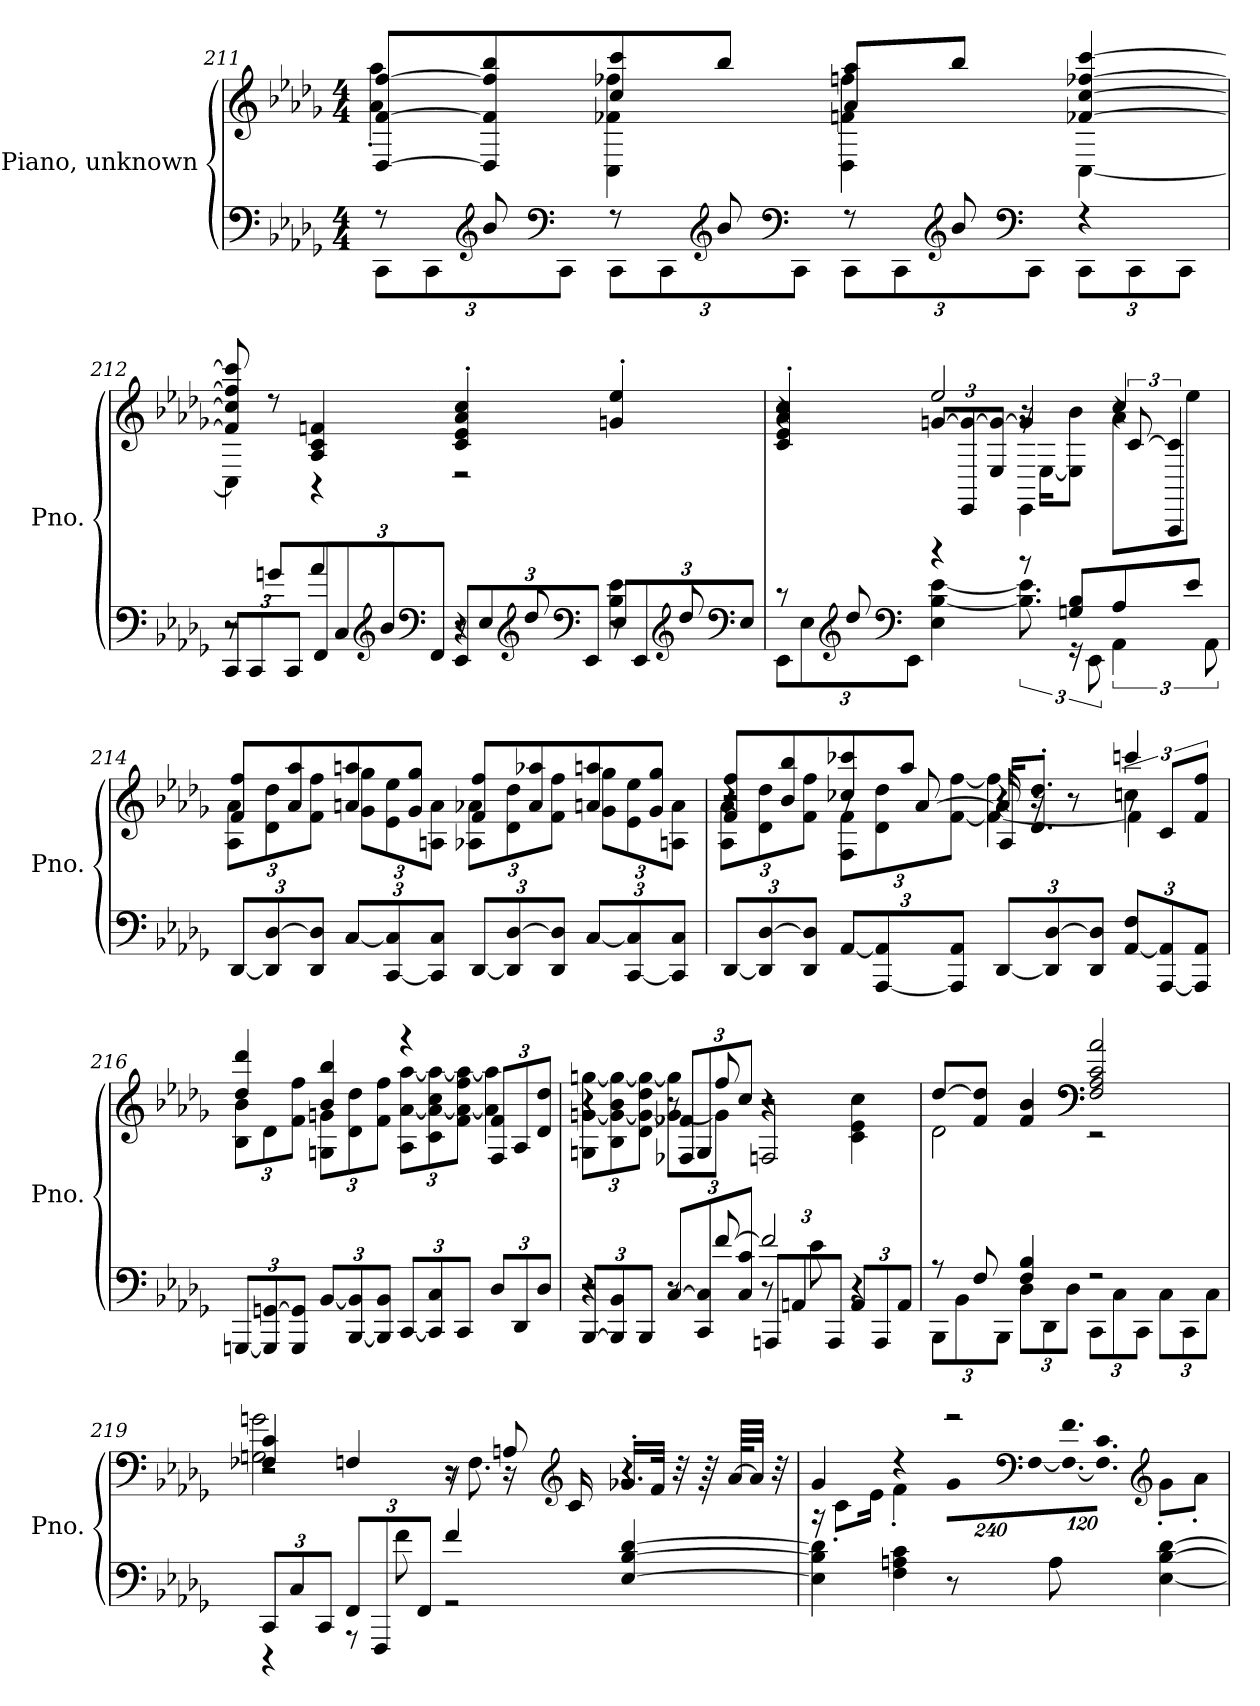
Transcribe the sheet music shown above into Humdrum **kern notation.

**kern	**kern
*part1	*part1
*staff2	*staff1
*I"Piano, unknown	*
*I'Pno.	*
!!LO:LB:g=z
*clefF4	*clefG2
*k[b-e-a-d-g-]	*k[b-e-a-d-g-]
*M4/4	*M4/4
=211	=211
*^	*
*	*Xbrackettup	*
*	*	*^
8r	12CC\L	[8D-/ [8f/ [8ff/L	4a-\' 4aa-\'
.	12CC\	.	.
*clefG2	*	*	*
8b-/	.	8D-/] 8f/] 8ff/] 8bb-/	.
*clefF4	*	*	*
.	12CC\J	.	.
8r	12CC\L	8cc/ 8ccc/	4C\ 4f-X\ 4ff-X\
.	12CC\	.	.
*clefG2	*	*	*
8b-/	.	8bb-/J	.
*clefF4	*	*	*
.	12CC\J	.	.
8r	12CC\L	8a-/ 8aa-/L	4D-\ 4fn\ 4ffn\
.	12CC\	.	.
*clefG2	*	*	*
8b-/	.	8bb-/J	.
*clefF4	*	*	*
.	12CC\J	.	.
4r	12CC\L	[4f-X/ [4cc/ [4ff-X/ [4ccc/	[4C\
.	12CC\	.	.
.	12CC\J	.	.
!!LO:PB:g=z	!!
=212	=212	=212	=212
*	*^	*	*
8r	2r	12CC/L	8f-/] 8cc/] 8ff-/] 8ccc/]	4C\]
.	.	12CC/	.	.
8gn/L	.	.	8r	.
.	.	12CC/J	.	.
8a-/	.	12FF/L	4A-/ 4c/ 4fn/	4r
.	.	12C/	.	.
*clefG2	*	*	*	*
8b-/J	.	.	.	.
*clefF4	*	*	*	*
.	.	12FF/J	.	.
8r	4r	12EE-/L	4c/' 4e-/' 4a-/' 4cc/'	2r
.	.	12E-/	.	.
*clefG2	*	*	*	*
8dd-/	.	.	.	.
*clefF4	*	*	*	*
.	.	12EE-/J	.	.
8r	4B-\ 4e-\	12E-/L	4gn/' 4ee-/'	.
.	.	12EE-/	.	.
*clefG2	*	*	*	*
8dd-/	.	.	.	.
*clefF4	*	*	*	*
.	.	12E-/J	.	.
*	*v	*v	*	*
!!LO:LB:g=z
=213	=213	=213	=213
*	*	*^	*^
8r	12EE-\L	4r	2r	4c/' 4e-/' 4a-/' 4cc/'	2r
.	12E-\	.	.	.	.
*clefG2	*	*	*	*	*
8dd-/	.	.	.	.	.
*clefF4	*	*	*	*	*
.	12EE-\J	.	.	.	.
*	*	*	*	*Xbrackettup	*
4r	4E-\ [4B-\ [4e-\	2ee-/	.	[12gn/L	.
.	.	.	.	12EE-/ 12g/_	.
.	.	.	.	12E-/ 12g/_J	.
*	*brackettup	*	*	*	*
8r	12.B-\] 12.e-\]	.	16r	4g/]	4EE-\
.	.	.	[16E-\KL	.	.
8Gn/ 8B-/L	24r	.	8E-\] 8b-\J	.	.
.	12EE-\	.	.	.	.
*	*	*	*	*brackettup	*
8A-/	6AA-\	4cc/	8a-\L	[12c/	4r
.	.	.	.	6AAA-/ 6c/]	.
8e-/J	.	.	8ee-\J	.	.
.	12AA-\	.	.	.	.
*v	*v	*	*	*	*
*	*	*v	*v	*v
!!LO:LB:g=z
=214	=214	=214
*Xbrackettup	*	*Xbrackettup
[12DD-/L	8f/ 8ff/L	12A-\ 12a-\L
12DD-/] [12D-/	.	12d-\ 12dd-\
.	8a-/ 8aa-/	.
12DD-/ 12D-/]J	.	12f\ 12ff\J
[12C/L	8an/ 8aan/	12g-\ 12gg-\L
[12CC/ 12C/]	.	12e-\ 12ee-\
.	8g-/ 8gg-/J	.
12CC/] 12C/J	.	12An\ 12a\J
[12DD-/L	8f/ 8ff/L	12A-X\ 12a-X\L
12DD-/] [12D-/	.	12d-\ 12dd-\
.	8a-/ 8aa-X/	.
12DD-/ 12D-/]J	.	12f\ 12ff\J
[12C/L	8an/ 8aan/	12g-\ 12gg-\L
[12CC/ 12C/]	.	12e-\ 12ee-\
.	8g-/ 8gg-/J	.
12CC/] 12C/J	.	12An\ 12a\J
=215	=215	=215
*	*^	*^
[12DD-/L	4r	2r	8f/ 8ff/L	12A-\ 12a-\L
12DD-/] [12D-/	.	.	.	12d-\ 12dd-\
.	.	.	8b-/ 8bb-/	.
12DD-/ 12D-/]J	.	.	.	12f\ 12ff\J
[12AA-/L	8r	.	8cc-X/ 8ccc-X/	12F\ 12f\L
[12AAA-/ 12AA-/]	.	.	.	12d-\ 12dd-\
.	[8a-/	.	8aa-/J	.
12AAA-/] 12AA-/J	.	.	.	[12f\ [12ff\J
[12DD-/L	16a-/]	4r	16A-/KL	4f\_ 4ff\]
.	16r	.	8.d-/' 8.dd-/'J	.
12DD-/] [12D-/	.	.	.	.
.	8r	.	.	.
12DD-/ 12D-/]J	.	.	.	.
*	*	*	*brackettup	*
[12AA-/ 12F/L	4cccn/	4ccn\	12r	4f\]
[12AAA-/ 12AA-/]	.	.	12c/L	.
12AAA-/] 12AA-/J	.	.	12f/ 12ff/J	.
*	*	*v	*v	*v
!!LO:LB:g=z
=216	=216	=216
*	*	*Xbrackettup
[12GGGn/L	4dd-/ 4ddd-/	12B-\ 12b-\L
12GGG/] [12GGn/	.	12d-\
12GGG/ 12GG/]J	.	12f\ 12ff\J
[12BB-/L	4b-/ 4bb-/	12Gn\ 12gn\L
[12BBB-/ 12BB-/]	.	12d-\ 12dd-\
12BBB-/] 12BB-/J	.	12f\ 12ff\J
[12CC/L	4r	12A-\ [12a-\ [12aa-\L
12CC/] 12C/	.	12c\ 12a-\_ 12cc\ 12aa-\_
12CC/J	.	12f\ 12a-\_ 12ff\ 12aa-\_J
12D-/L	12F/ 12f/L	4a-\] 4aa-\]
12DD-/	12A-/	.
12D-/J	12d-/ 12dd-/J	.
=217	=217	=217
*^	*	*^
*	*^	*	*	*
4r	2r	[12BBB-/L	4r	12Gn\ [12gn\ [12ggn\L	4r
.	.	12BBB-/] 12BB-/	.	12B-\ 12g\_ 12b-\ 12gg\_	.
.	.	12BBB-/J	.	12d-\ 12g\_ 12dd-\ 12gg\_J	.
8r	.	[12C/L	8r	8g\_ 8gg\]L	12F-X/ 12f-X/L
.	.	12CC/ 12C/]	.	.	12G/
[8f/	.	.	8ff/	8g\J]	.
.	.	12C/ 12c/J	.	.	12cc/J
2f/]	8r	12AAAn/L	2r	4r	2Fn/
.	.	12AAn/	.	.	.
.	8e-\	.	.	.	.
.	.	12AAA/J	.	.	.
.	4r	12AA/L	.	4c\ 4e-\ 4cc\	.
.	.	12AAA/	.	.	.
.	.	12AA/J	.	.	.
*	*v	*v	*	*	*
*	*	*	*v	*v
!!LO:LB:g=z
=218	=218	=218	=218
8r	12BBB-\L	[8dd-/L	2d-\
.	12BB-\	.	.
8F/	.	8f/ 8dd-/]J	.
.	12BBB-\J	.	.
4F/ 4B-/	12D-\L	4f/ 4b-/	.
.	12DD-\	.	.
.	12D-\J	.	.
*	*	*clefF4	*
2r	12CC\L	2F/ 2A-/ 2c/ 2a-/	2r
.	12C\	.	.
.	12CC\J	.	.
.	12C\L	.	.
.	12CC\	.	.
.	12C\J	.	.
=219	=219	=219	=219
*	*	*	*^
12CC/L	4r	4F-X/ 4c/	2Gn\ 2gn\	2r
12C/	.	.	.	.
12CC/J	.	.	.	.
12FF/L	8r	4Fn/	.	.
12FFF/	.	.	.	.
.	8f\	.	.	.
12FF/J	.	.	.	.
4f/	2r	8r	16r	8r
.	.	.	8.F\	.
.	.	16r	.	8An/
*	*	*clefG2	*	*
.	.	16c/	.	.
[4E-/ [4B-/ [4d-/	.	16.g-X'/LL	4r	4r
.	.	32f/JJk	.	.
.	.	32r	.	.
.	.	64r	.	.
.	.	[64a-/KLLL	.	.
.	.	32a-/JJJ]	.	.
.	.	32r	.	.
*v	*v	*	*	*
*	*	*v	*v
!!LO:LB:g=z
=220	=220	=220
4E-\] 4B-\] 4d-\]	4g-/	16r
.	.	8c'\L
.	.	16e-\Jk
4F\ 4An\ 4c\	4r	4f'\
!	!	!LO:N:vis=16
8r	2r	1920%137g-\LL
*	*clefF4	*
!	!	!LO:N:vis=16
.	.	[1920%137F\
8A\	.	.
!	!	!LO:N:vis=32.
.	.	1920%103F\_ 1920%103f\L
!	!	!LO:N:vis=32.
.	.	1920%103F\] 1920%103c\JJJ
*	*clefG2	*
[4E-\ [4B-\ [4d-\	.	8g-'\L
.	.	8a-'\J
*	*v	*v
=	=
*-	*-
